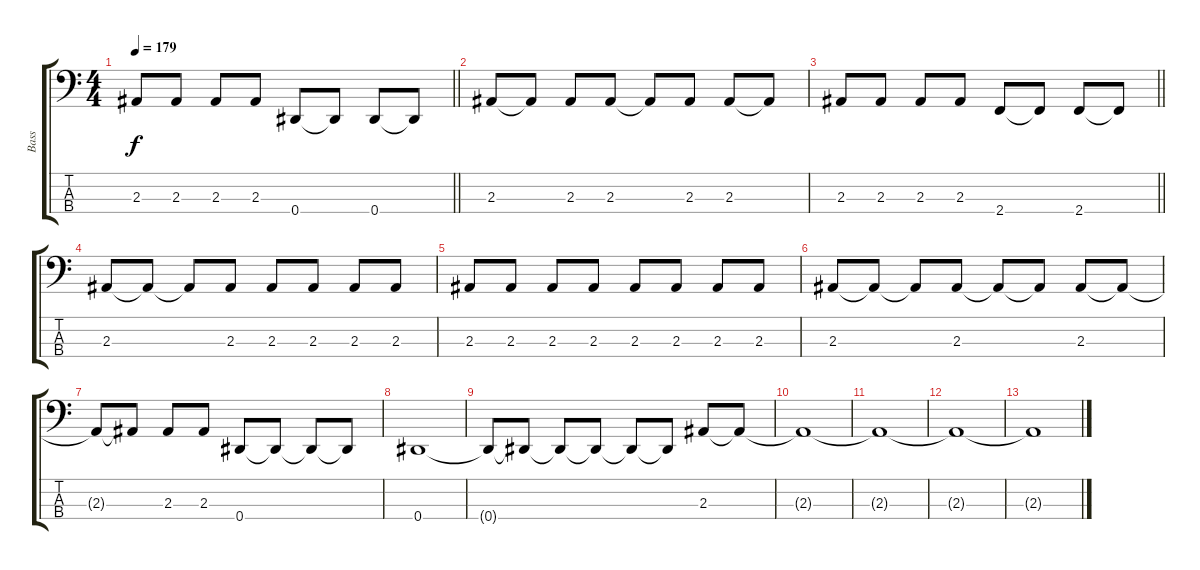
\track ("Bass" "Bass") {instrument electricbassfinger}
\staff {score tabs}
\tuning (Gb2 Db2 Ab1 Eb1) {hide}
\ts (4 4)
\tempo 179
\clef f4
\barLineRight lightlight
\ks c
2.3.8{dy f} 2.3.8 2.3.8 2.3.8 0.4.8 0.4{t}.8 0.4.8 0.4{t}.8 |
2.3.8 2.3{t}.8 2.3.8 2.3.8 2.3{t}.8 2.3.8 2.3.8 2.3{t}.8 |
\barLineRight lightlight
2.3.8 2.3.8 2.3.8 2.3.8 2.4.8 2.4{t}.8 2.4.8 2.4{t}.8 |
2.3.8 2.3{t}.8 2.3{t}.8 2.3.8 2.3.8 2.3.8 2.3.8 2.3.8 |
2.3.8 2.3.8 2.3.8 2.3.8 2.3.8 2.3.8 2.3.8 2.3.8 |
2.3.8 2.3{t}.8 2.3{t}.8 2.3.8 2.3{t}.8 2.3{t}.8 2.3.8 2.3{t}.8 |
2.3{t}.8 2.3{t}.8 2.3.8 2.3.8 0.4.8 0.4{t}.8 0.4{t}.8 0.4{t}.8 |
0.4.1 |
0.4{t}.8 0.4{t}.8 0.4{t}.8 0.4{t}.8 0.4{t}.8 0.4{t}.8 2.3.8 2.3{t}.8 |
2.3{t}.1 |
2.3{t}.1 |
2.3{t}.1 |
2.3{t}.1
